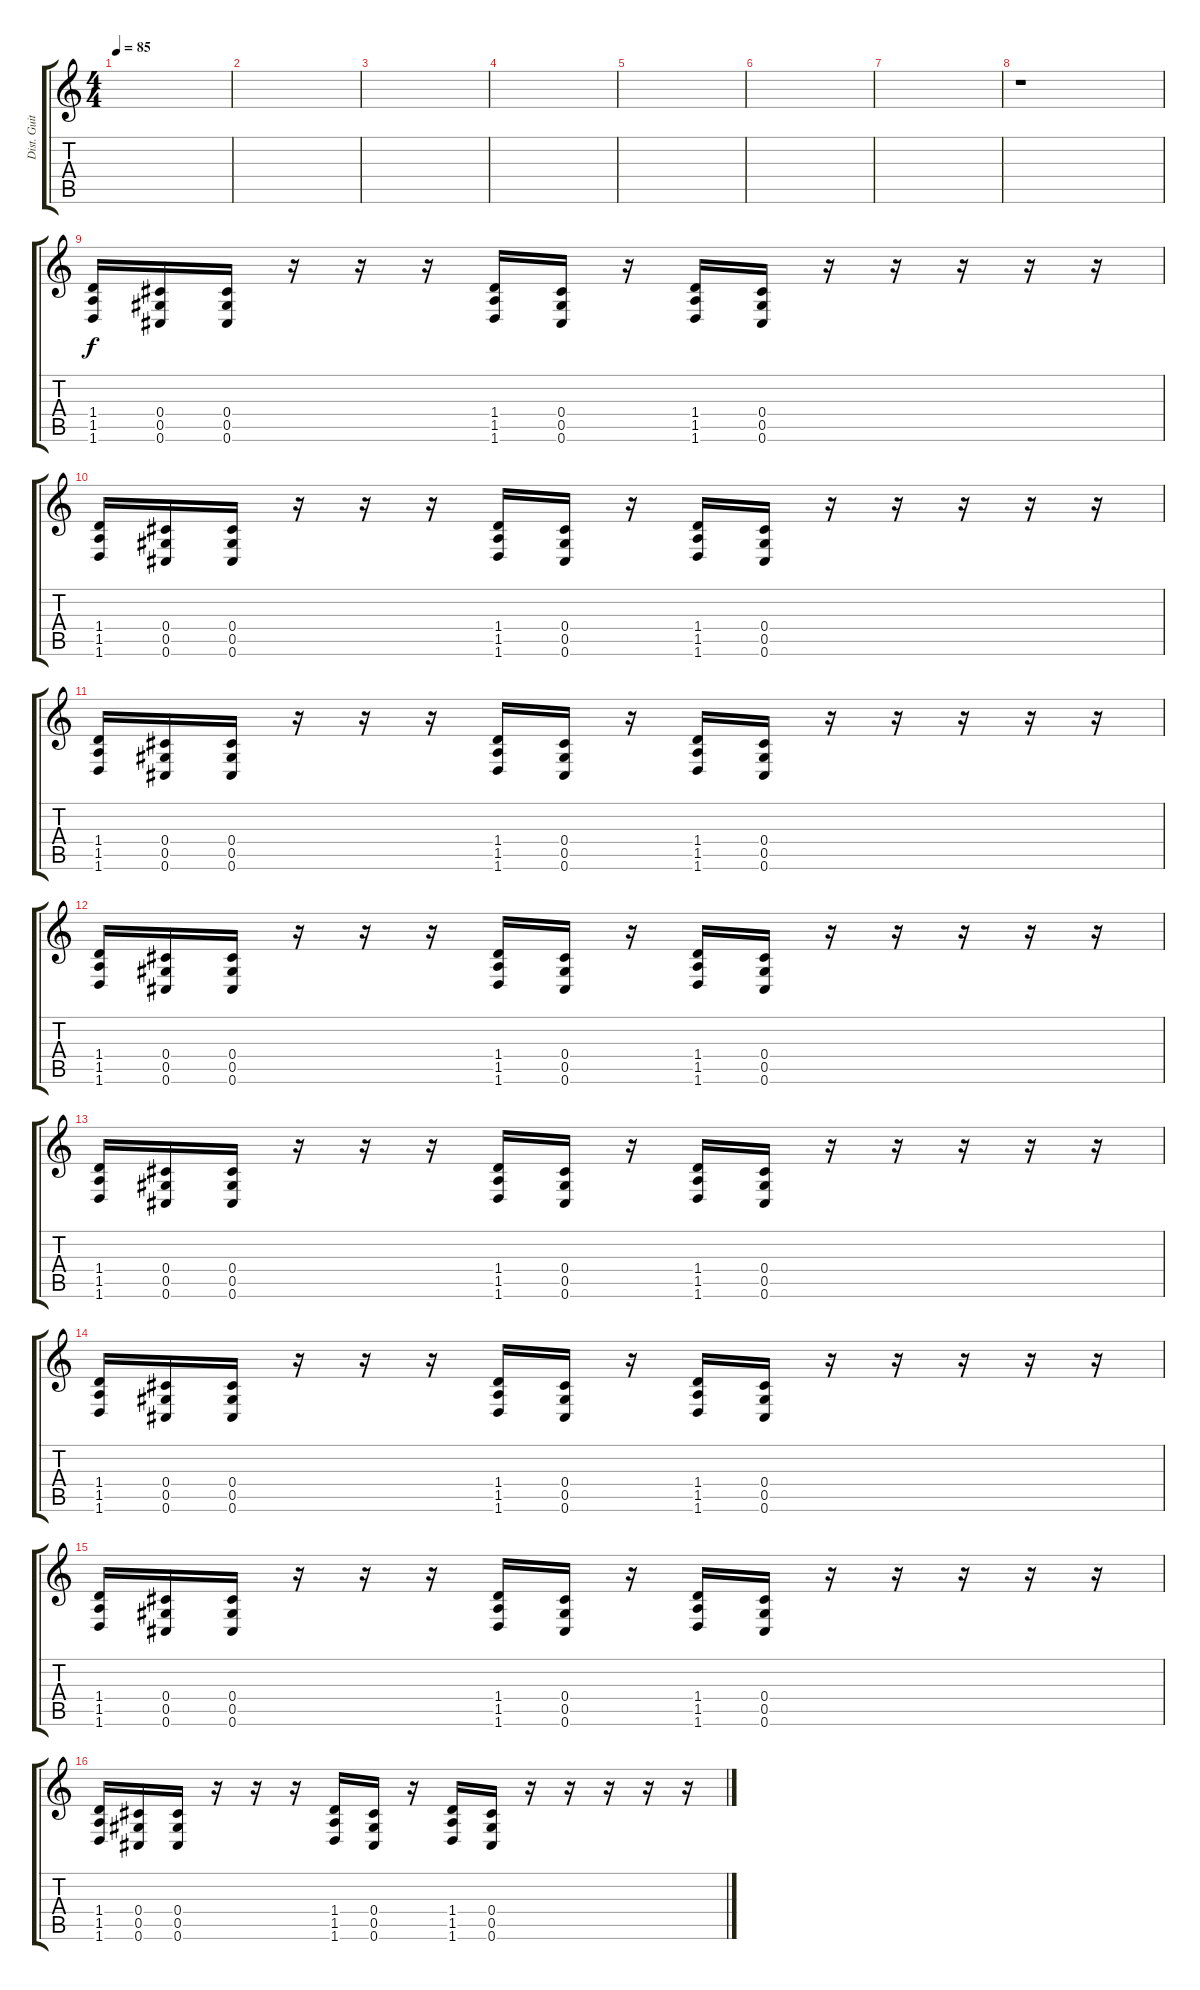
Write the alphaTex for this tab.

\track ("Dist. Guitar" "Dist. Guit") {instrument distortionguitar}
\staff {score tabs}
\tuning (Eb4 Bb3 Gb3 Db3 Ab2 Db2) {hide}
\ts (4 4)
\tempo 85
\clef g2
\ks c
|
|
|
|
|
|
|
r.1 |
(1.4 1.5 1.6).16 (0.4 0.5 0.6).16 (0.4 0.5 0.6).16 r.16 r.16 r.16 (1.4 1.5 1.6).16 (0.4 0.5 0.6).16 r.16 (1.4 1.5 1.6).16 (0.4 0.5 0.6).16 r.16 r.16 r.16 r.16 r.16 |
(1.4 1.5 1.6).16 (0.4 0.5 0.6).16 (0.4 0.5 0.6).16 r.16 r.16 r.16 (1.4 1.5 1.6).16 (0.4 0.5 0.6).16 r.16 (1.4 1.5 1.6).16 (0.4 0.5 0.6).16 r.16 r.16 r.16 r.16 r.16 |
(1.4 1.5 1.6).16 (0.4 0.5 0.6).16 (0.4 0.5 0.6).16 r.16 r.16 r.16 (1.4 1.5 1.6).16 (0.4 0.5 0.6).16 r.16 (1.4 1.5 1.6).16 (0.4 0.5 0.6).16 r.16 r.16 r.16 r.16 r.16 |
(1.4 1.5 1.6).16 (0.4 0.5 0.6).16 (0.4 0.5 0.6).16 r.16 r.16 r.16 (1.4 1.5 1.6).16 (0.4 0.5 0.6).16 r.16 (1.4 1.5 1.6).16 (0.4 0.5 0.6).16 r.16 r.16 r.16 r.16 r.16 |
(1.4 1.5 1.6).16 (0.4 0.5 0.6).16 (0.4 0.5 0.6).16 r.16 r.16 r.16 (1.4 1.5 1.6).16 (0.4 0.5 0.6).16 r.16 (1.4 1.5 1.6).16 (0.4 0.5 0.6).16 r.16 r.16 r.16 r.16 r.16 |
(1.4 1.5 1.6).16 (0.4 0.5 0.6).16 (0.4 0.5 0.6).16 r.16 r.16 r.16 (1.4 1.5 1.6).16 (0.4 0.5 0.6).16 r.16 (1.4 1.5 1.6).16 (0.4 0.5 0.6).16 r.16 r.16 r.16 r.16 r.16 |
(1.4 1.5 1.6).16 (0.4 0.5 0.6).16 (0.4 0.5 0.6).16 r.16 r.16 r.16 (1.4 1.5 1.6).16 (0.4 0.5 0.6).16 r.16 (1.4 1.5 1.6).16 (0.4 0.5 0.6).16 r.16 r.16 r.16 r.16 r.16 |
(1.4 1.5 1.6).16 (0.4 0.5 0.6).16 (0.4 0.5 0.6).16 r.16 r.16 r.16 (1.4 1.5 1.6).16 (0.4 0.5 0.6).16 r.16 (1.4 1.5 1.6).16 (0.4 0.5 0.6).16 r.16 r.16 r.16 r.16 r.16
